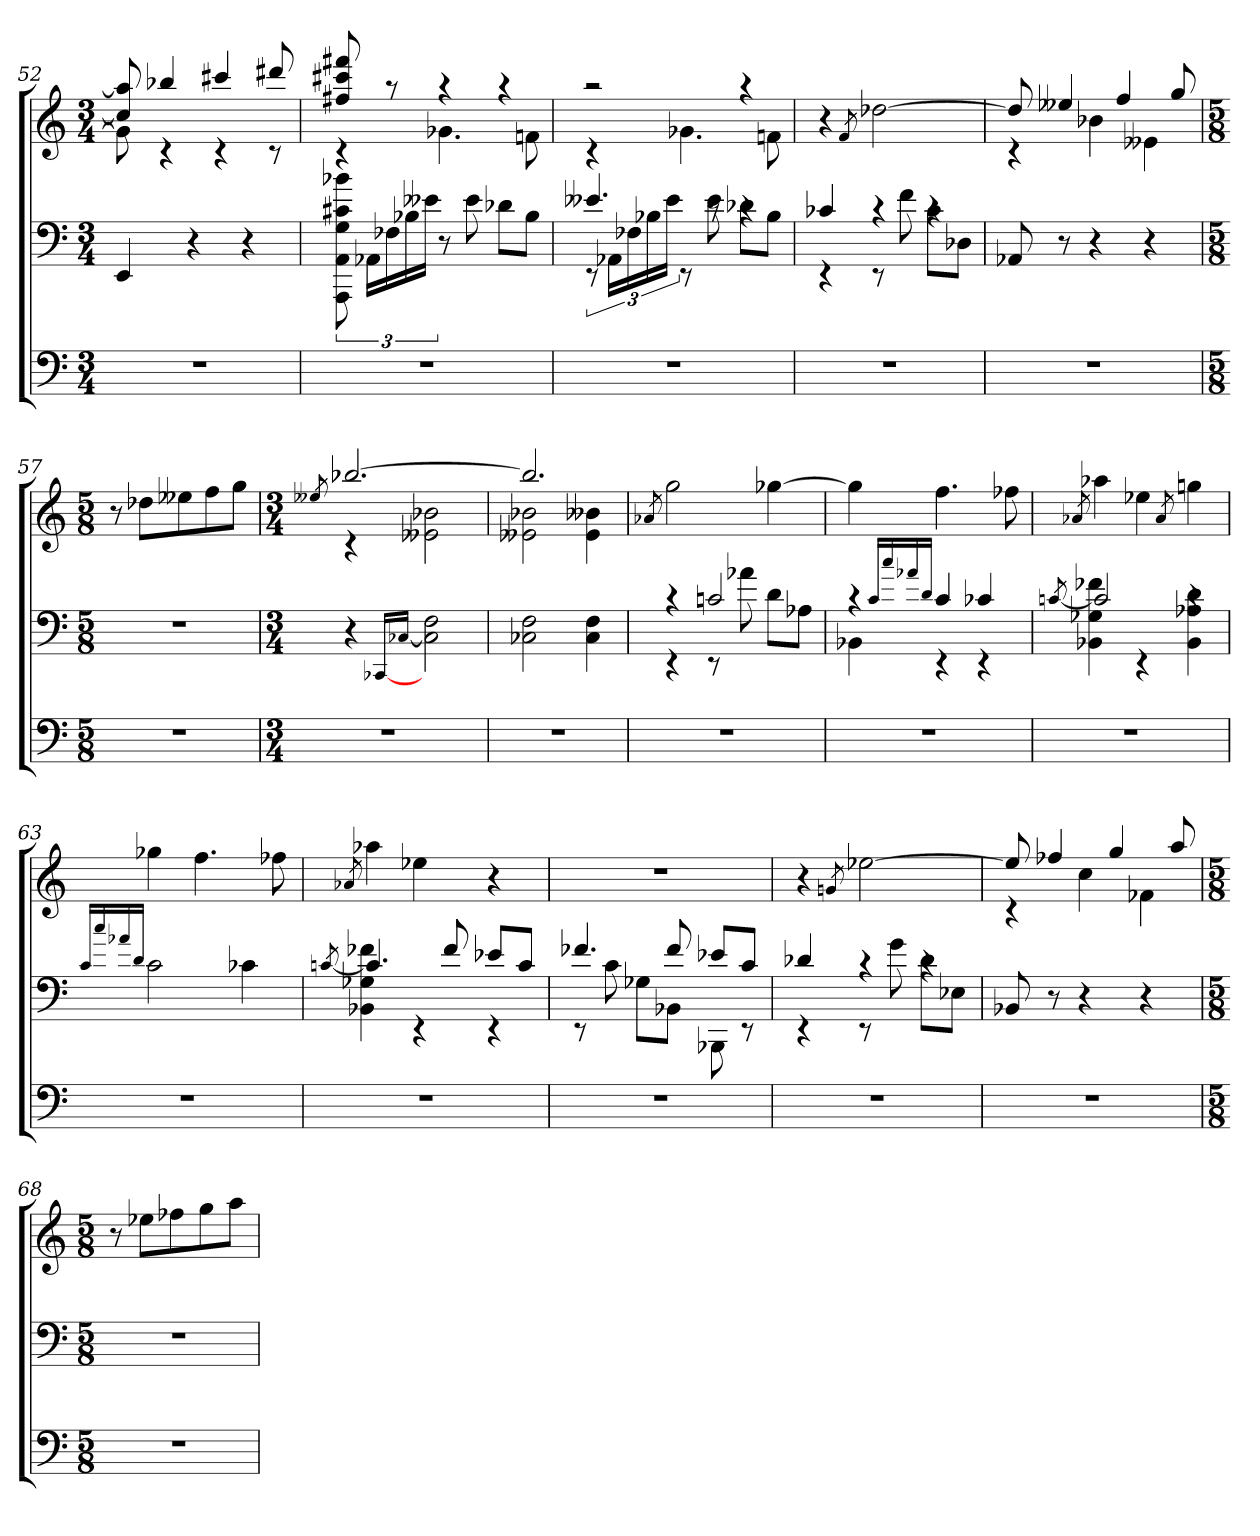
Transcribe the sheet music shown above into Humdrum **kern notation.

**kern	**kern	**kern
*part3	*part2	*part1
*staff3	*staff2	*staff1
*clefF4	*clefF4	*clefG2
*k[]	*k[]	*k[]
*M3/4	*M3/4	*M3/4
=52	=52	=52
*	*	*^
2.r	4EE	8cc#] 8aa]	8g]
.	.	4bb-X	4rc
.	4r	.	.
.	.	4ccc#X	4rc
.	4r	.	.
.	.	8ddd#X	8rc
=53	=53	=53	=53
2.r	12AAA 12AA 12G 12c#X 12b-X	8ff#X 8ccc#X 8fff#X	4rc
.	24AA-XLL	.	.
.	24F-X	8raa	.
.	24B-X	.	.
.	24e--XJJ	.	.
.	8r	4raa	4.g-X
.	8e--	.	.
.	8d-XL	4raa	.
.	8B-J	.	8fn
=54	=54	=54	=54
*	*^	*	*
2.r	4.e--X	12rEE	2raa	4rc
.	.	24AA-XLL	.	.
.	.	24F-X	.	.
.	.	24B-X	.	.
.	.	24e--JJ	.	.
.	.	8rEE	.	4.g-X
.	8rc	8e--	.	.
.	4rc	8d-XL	4raa	.
.	.	8B-J	.	8fn
*	*	*	*v	*v
=55	=55	=55	=55
2.r	4c-X	4rEE	4r
.	.	.	8qf/
.	4rc	8rEE	[2dd-X
.	.	8f	.
.	4rc	8c-L	.
.	.	8D-XJ	.
*	*v	*v	*
=56	=56	=56
*	*	*^
2.r	8AA-X	8dd-]	4rc
.	8r	4ee--X	.
.	4r	.	4b-X
.	.	4ff	.
.	4r	.	4e--X
.	.	8gg	.
*	*	*v	*v
=57	=57	=57
*M5/8	*M5/8	*M5/8
3...r	3...r	8r
.	.	8dd-XL
.	.	8ee--X
.	.	8ff
.	.	8ggJ
=58	=58	=58
*M3/4	*M3/4	*M3/4
.	.	8qee--X/
*	*	*^
2.r	4r	[2.bb-X	4rc
.	[16qqCC-X/LL	.	.
.	[16qqC-X/JJ	.	.
.	2C-] 2F	.	2e--X 2b-X
=59	=59	=59	=59
2.r	2C-X 2F	2.bb-]	2e--X 2b-X
.	4C- 4F	.	4e-- 4b--X
*	*	*v	*v
=60	=60	=60
.	.	8qa-X/
*	*^	*
2.r	4rc	4rEE	2gg
.	2cn	8rEE	.
.	.	8a-X	.
.	.	8dL	[4gg-X
.	.	8A-XJ	.
=61	=61	=61	=61
2.r	4rc	4BB-X	4gg-]
.	16qqc/LL	.	.
.	16qqcc/	.	.
.	16qqa-X/	.	.
.	16qqd/JJ	.	.
.	4c	4rEE	4.ff
.	4c-X	4rEE	.
.	.	.	8ff-X
=62	=62	=62	=62
.	[8qcn/	.	8qa-X/
2.r	2c]	4BB-X 4G-X 4f-X	4aa-X
.	.	4rEE	4ee-X
.	.	.	8qa-/
.	4rc	4BB- 4A-X 4d	4ggn
*	*v	*v	*
=63	=63	=63
.	16qqc/LL	.
.	16qqcc/	.
.	16qqa-X/	.
.	16qqd/JJ	.
2.r	2c	4gg-X
.	.	4.ff
.	4c-X	.
.	.	8ff-X
=64	=64	=64
.	[8qcn/	8qa-X/
*	*^	*
2.r	4.c]	4BB-X 4G-X 4f-X	4aa-X
.	.	4rEE	4ee-X
.	8f-	.	.
.	8e-XL	4rEE	4r
.	8cJ	.	.
=65	=65	=65	=65
2.r	4.f-X	8rEE	2.r
.	.	8c	.
.	.	8G-XL	.
.	8f-	8BB-XJ	.
.	8e-XL	8BBB-X	.
.	8cJ	8rEE	.
=66	=66	=66	=66
2.r	4d-X	4rEE	4r
.	.	.	8qgn/
.	4rc	8rEE	[2ee-X
.	.	8g	.
.	4rc	8d-L	.
.	.	8E-XJ	.
*	*v	*v	*
=67	=67	=67
*	*	*^
2.r	8BB-X	8ee-]	4rc
.	8r	4ff-X	.
.	4r	.	4cc
.	.	4gg	.
.	4r	.	4f-X
.	.	8aa	.
*	*	*v	*v
=68	=68	=68
*M5/8	*M5/8	*M5/8
3...r	3...r	8r
.	.	8ee-XL
.	.	8ff-X
.	.	8gg
.	.	8aaJ
=	=	=
*-	*-	*-
